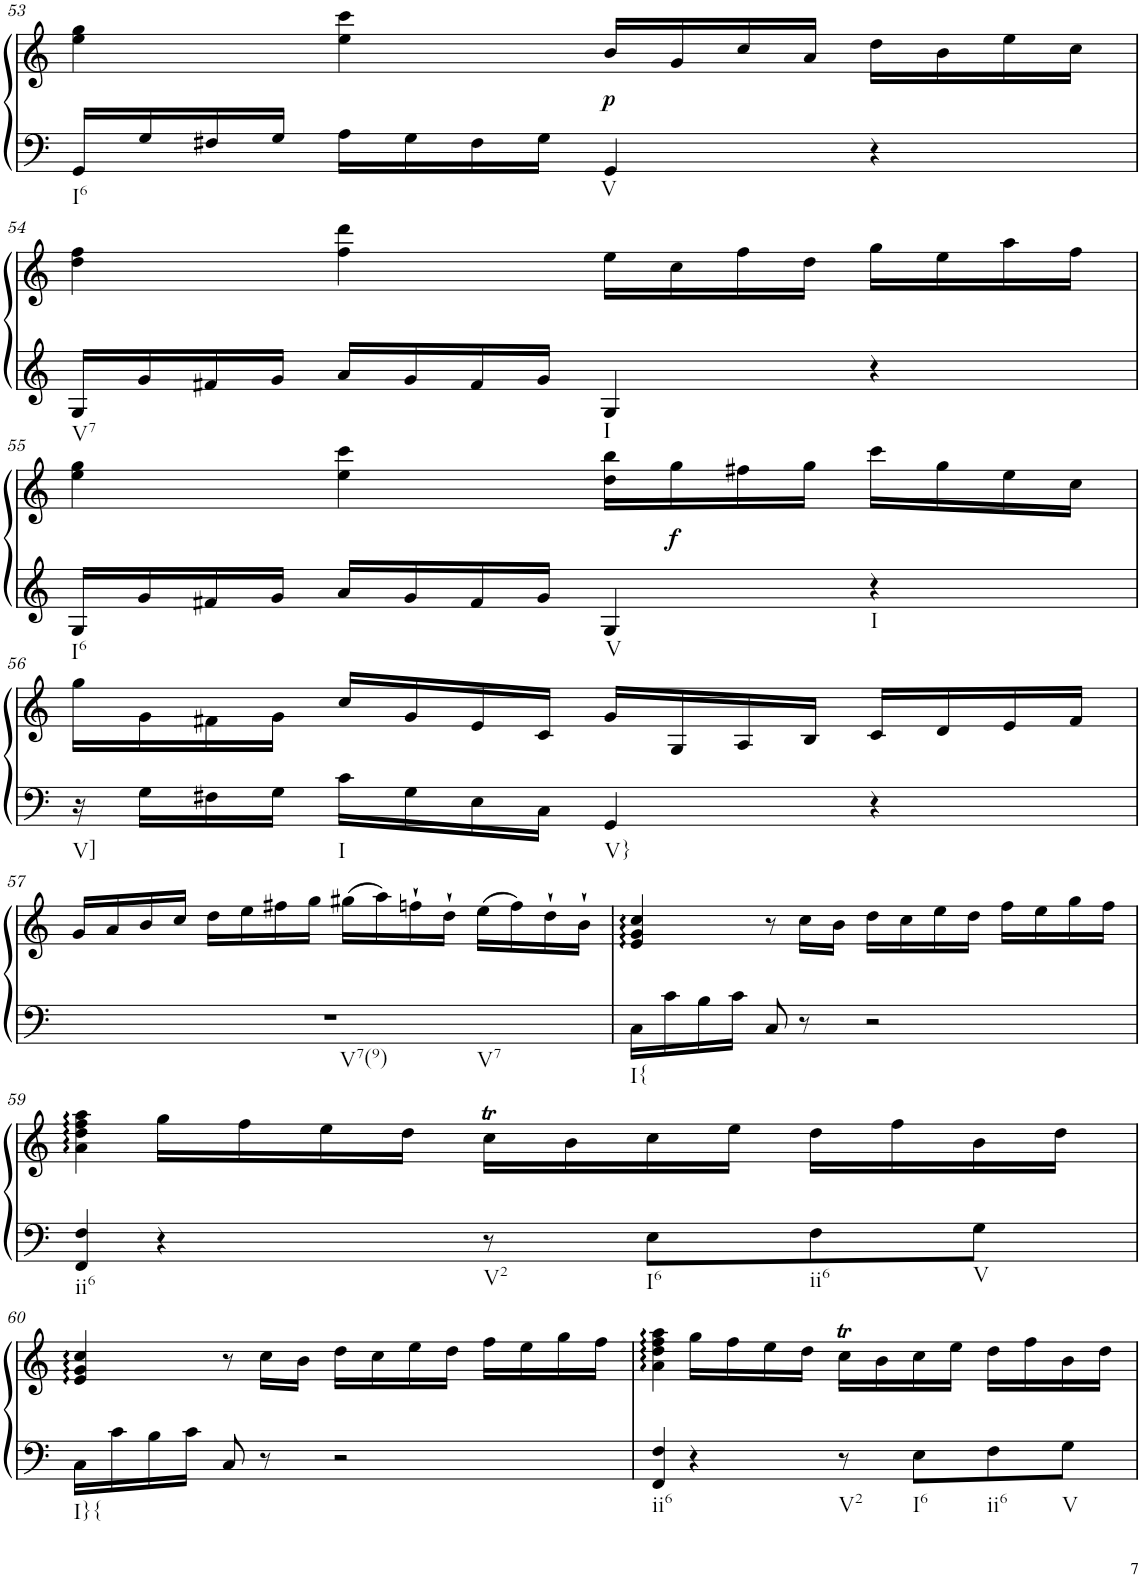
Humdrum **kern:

**kern	**kern	**dynam
*part1	*part1	*part1
*staff2	*staff1	*staff1/2
*I"Klavier linke Hand	*	*
!!LO:PB:g=z
*clefF4	*clefG2	*
*k[]	*k[]	*
*M4/4	*M4/4	*
=53	=53	=53
!LO:TX:b:t=I6	!	!
16GG/LL	4ee\ 4gg\	.
16G/	.	.
16F#X/	.	.
16G/JJ	.	.
16A\LL	4ee\ 4ccc\	.
16G\	.	.
16F#\	.	.
16G\JJ	.	.
!LO:TX:b:t=V	!	!
!	!	!LO:DY:b
4GG/	16b/LL	p
.	16g/	.
.	16cc/	.
.	16a/JJ	.
4r	16dd\LL	.
.	16b\	.
.	16ee\	.
.	16cc\JJ	.
!!LO:LB:g=z
=54	=54	=54
!LO:TX:b:t=V7	!	!
16G/LL	4dd\ 4ff\	.
16g/	.	.
16f#X/	.	.
16g/JJ	.	.
16a/LL	4ff\ 4ddd\	.
16g/	.	.
16f#/	.	.
16g/JJ	.	.
!LO:TX:b:t=I	!	!
4G/	16ee\LL	.
.	16cc\	.
.	16ff\	.
.	16dd\JJ	.
4r	16gg\LL	.
.	16ee\	.
.	16aa\	.
.	16ff\JJ	.
!!LO:LB:g=z
=55	=55	=55
!LO:TX:b:t=I6	!	!
16G/LL	4ee\ 4gg\	.
16g/	.	.
16f#X/	.	.
16g/JJ	.	.
16a/LL	4ee\ 4ccc\	.
16g/	.	.
16f#/	.	.
16g/JJ	.	.
!LO:TX:b:t=V	!	!
4G/	16dd\ 16bb\LL	.
!	!	!LO:DY:b
.	16gg\	f
.	16ff#X\	.
.	16gg\JJ	.
!LO:TX:b:t=I	!	!
4r	16ccc\LL	.
.	16gg\	.
.	16ee\	.
.	16cc\JJ	.
!!LO:LB:g=z
=56	=56	=56
!LO:TX:b:t=V]	!	!
16r	16gg\LL	.
16G\LL	16g\	.
16F#X\	16f#X\	.
16G\JJ	16g\JJ	.
!LO:TX:b:t=I	!	!
16c\LL	16cc/LL	.
16G\	16g/	.
16E\	16e/	.
16C\JJ	16c/JJ	.
!LO:TX:b:t=V}	!	!
4GG/	16g/LL	.
.	16G/	.
.	16A/	.
.	16B/JJ	.
4r	16c/LL	.
.	16d/	.
.	16e/	.
.	16f#/JJ	.
!!LO:LB:g=z
=57	=57	=57
!LO:TX:b:t=V7(9)	!	!
!LO:TX:b:t=V7	!	!
1r	16g/LL	.
.	16a/	.
.	16b/	.
.	16cc/JJ	.
.	16dd\LL	.
.	16ee\	.
.	16ff#X\	.
.	16gg\JJ	.
.	(16gg#X\LL	.
.	16aa\)	.
.	16ffn`\	.
.	16dd`\JJ	.
.	(16ee\LL	.
.	16ff\)	.
.	16dd`\	.
.	16b`\JJ	.
=58	=58	=58
!LO:TX:b:t=I{	!	!
16C\LL	4e/ 4g/ 4cc/	.
16c\	.	.
16B\	.	.
16c\JJ	.	.
8C/	8r	.
8r	16cc\LL	.
.	16b\JJ	.
2r	16dd\LL	.
.	16cc\	.
.	16ee\	.
.	16dd\JJ	.
.	16ff\LL	.
.	16ee\	.
.	16gg\	.
.	16ff\JJ	.
!!LO:LB:g=z
=59	=59	=59
!LO:TX:b:t=ii6	!	!
4FF/ 4F/	4a\ 4dd\ 4ff\ 4aa\	.
4r	16gg\LL	.
.	16ff\	.
.	16ee\	.
.	16dd\JJ	.
!LO:TX:b:t=V2	!	!
8r	16ccT\LL	.
.	16b\	.
!LO:TX:b:t=I6	!	!
8E\L	16cc\	.
.	16ee\JJ	.
!LO:TX:b:t=ii6	!	!
8F\	16dd\LL	.
.	16ff\	.
!LO:TX:b:t=V	!	!
8G\J	16b\	.
.	16dd\JJ	.
!!LO:LB:g=z
=60	=60	=60
!LO:TX:b:t=I}{	!	!
16C\LL	4e/ 4g/ 4cc/	.
16c\	.	.
16B\	.	.
16c\JJ	.	.
8C/	8r	.
8r	16cc\LL	.
.	16b\JJ	.
2r	16dd\LL	.
.	16cc\	.
.	16ee\	.
.	16dd\JJ	.
.	16ff\LL	.
.	16ee\	.
.	16gg\	.
.	16ff\JJ	.
=61	=61	=61
!LO:TX:b:t=ii6	!	!
4FF/ 4F/	4a\ 4dd\ 4ff\ 4aa\	.
4r	16gg\LL	.
.	16ff\	.
.	16ee\	.
.	16dd\JJ	.
!LO:TX:b:t=V2	!	!
8r	16ccT\LL	.
.	16b\	.
!LO:TX:b:t=I6	!	!
8E\L	16cc\	.
.	16ee\JJ	.
!LO:TX:b:t=ii6	!	!
8F\	16dd\LL	.
.	16ff\	.
!LO:TX:b:t=V	!	!
8G\J	16b\	.
.	16dd\JJ	.
=	=	=
*-	*-	*-
